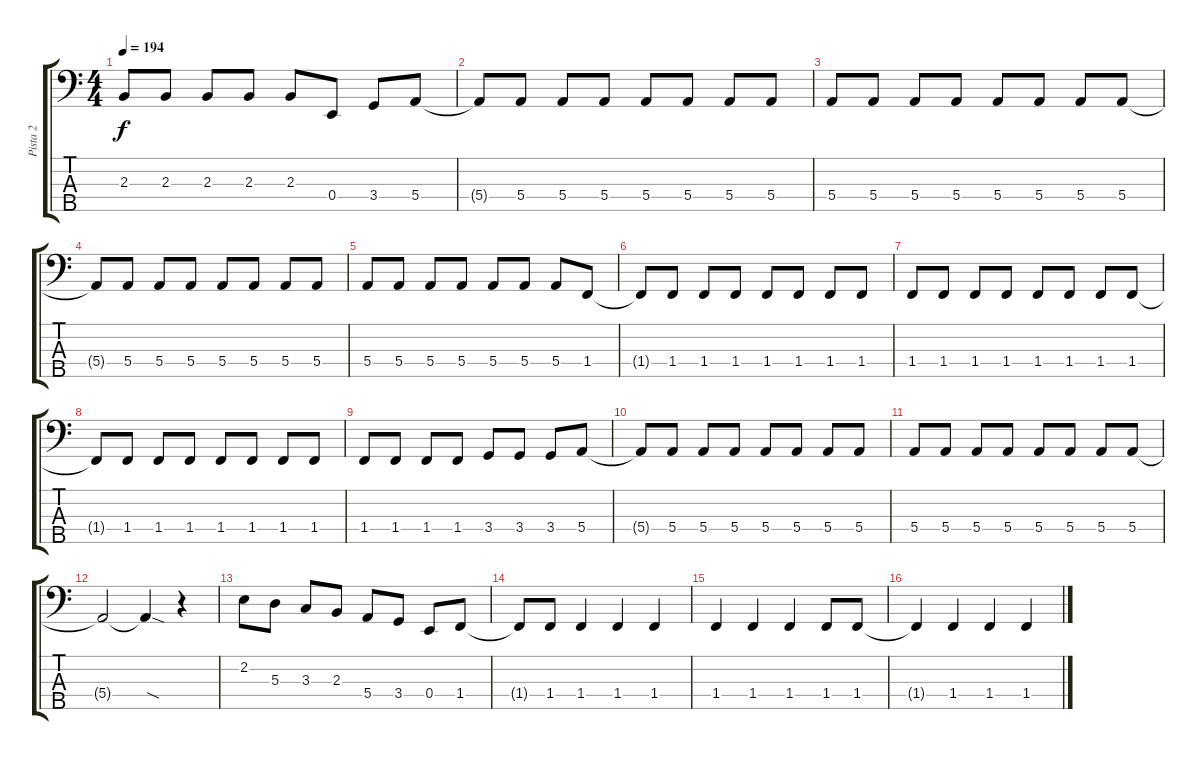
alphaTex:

\track ("Pista 2" "Pista 2") {instrument electricbassfinger}
\staff {score tabs}
\tuning (G2 D2 A1 E1 B0) {hide}
\ts (4 4)
\tempo 194
\clef f4
\ks c
2.3.8{dy f} 2.3.8 2.3.8 2.3.8 2.3.8 0.4.8 3.4.8 5.4.8 |
5.4{t}.8 5.4.8 5.4.8 5.4.8 5.4.8 5.4.8 5.4.8 5.4.8 |
5.4.8 5.4.8 5.4.8 5.4.8 5.4.8 5.4.8 5.4.8 5.4.8 |
5.4{t}.8 5.4.8 5.4.8 5.4.8 5.4.8 5.4.8 5.4.8 5.4.8 |
5.4.8 5.4.8 5.4.8 5.4.8 5.4.8 5.4.8 5.4.8 1.4.8 |
1.4{t}.8 1.4.8 1.4.8 1.4.8 1.4.8 1.4.8 1.4.8 1.4.8 |
1.4.8 1.4.8 1.4.8 1.4.8 1.4.8 1.4.8 1.4.8 1.4.8 |
1.4{t}.8 1.4.8 1.4.8 1.4.8 1.4.8 1.4.8 1.4.8 1.4.8 |
1.4.8 1.4.8 1.4.8 1.4.8 3.4.8 3.4.8 3.4.8 5.4.8 |
5.4{t}.8 5.4.8 5.4.8 5.4.8 5.4.8 5.4.8 5.4.8 5.4.8 |
5.4.8 5.4.8 5.4.8 5.4.8 5.4.8 5.4.8 5.4.8 5.4.8 |
5.4{t}.2 5.4{sod t}.4 r.4 |
2.2.8 5.3.8 3.3.8 2.3.8 5.4.8 3.4.8 0.4.8 1.4.8 |
1.4{t}.8 1.4.8 1.4.4 1.4.4 1.4.4 |
1.4.4 1.4.4 1.4.4 1.4.8 1.4.8 |
1.4{t}.4 1.4.4 1.4.4 1.4.4
